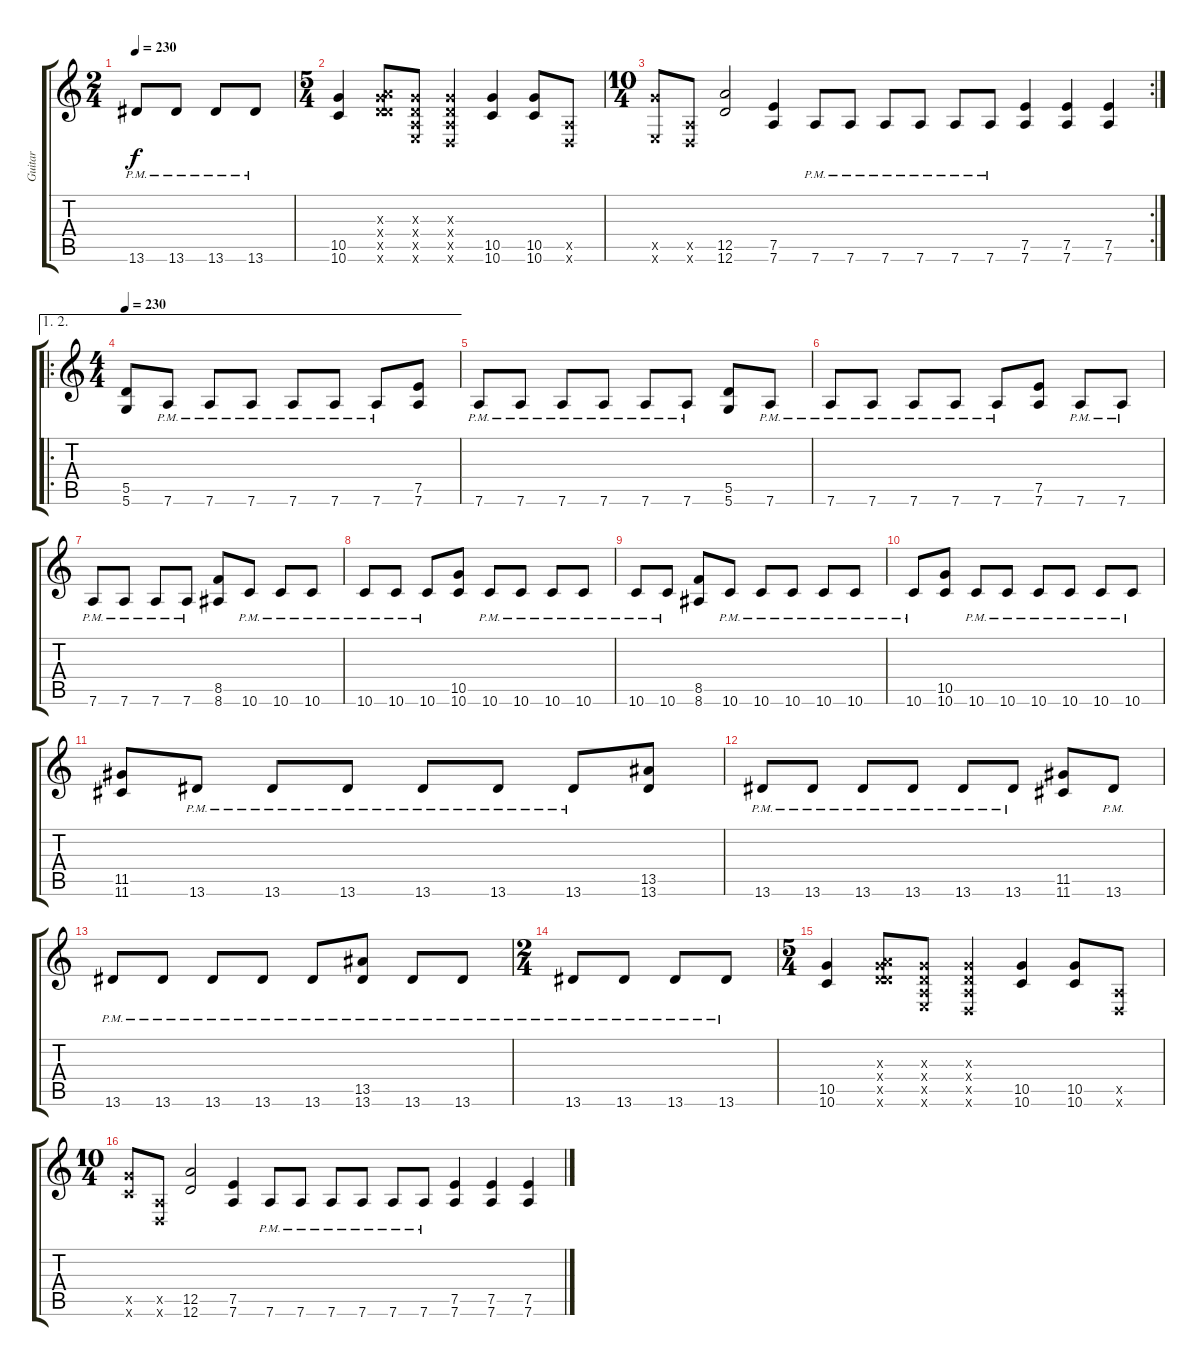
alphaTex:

\track ("Guitar " "Guitar ") {instrument distortionguitar}
\staff {score tabs}
\tuning (E4 B3 G3 D3 A2 D2) {hide}
\ts (2 4)
\tempo 230
\clef g2
\ks c
13.6{pm}.8{dy f} 13.6{pm}.8 13.6{pm}.8 13.6{pm}.8 |
\ts (5 4)
(10.5 10.6).4 (0.3{x} 0.4{x} 12.5{x} 12.6{x}).8 (0.3{x} 0.4{x} 0.5{x} 2.6{x}).8 (0.3{x} 0.4{x} 0.5{x} 0.6{x}).4 (10.5 10.6).4 (10.5 10.6).8 (0.5{x} 0.6{x}).8 |
\rc 2
\ts (10 4)
(10.5{x} 2.6{x}).8 (0.5{x} 0.6{x}).8 (12.5 12.6).2 (7.5 7.6).4 7.6{pm}.8 7.6{pm}.8 7.6{pm}.8 7.6{pm}.8 7.6{pm}.8 7.6{pm}.8 (7.5 7.6).4 (7.5 7.6).4 (7.5 7.6).4 |
\ae (1 2)
\ro
\ts (4 4)
\tempo 240
\tempo 230
(5.5 5.6).8{volume 16} 7.6{pm}.8 7.6{pm}.8 7.6{pm}.8 7.6{pm}.8 7.6{pm}.8 7.6{pm}.8 (7.5 7.6).8 |
7.6{pm}.8 7.6{pm}.8 7.6{pm}.8 7.6{pm}.8 7.6{pm}.8 7.6{pm}.8 (5.5 5.6).8 7.6{pm}.8 |
7.6{pm}.8 7.6{pm}.8 7.6{pm}.8 7.6{pm}.8 7.6{pm}.8 (7.5 7.6).8 7.6{pm}.8 7.6{pm}.8 |
7.6{pm}.8 7.6{pm}.8 7.6{pm}.8 7.6{pm}.8 (8.5 8.6).8 10.6{pm}.8 10.6{pm}.8 10.6{pm}.8 |
10.6{pm}.8 10.6{pm}.8 10.6{pm}.8 (10.5 10.6).8 10.6{pm}.8 10.6{pm}.8 10.6{pm}.8 10.6{pm}.8 |
10.6{pm}.8 10.6{pm}.8 (8.5 8.6).8 10.6{pm}.8 10.6{pm}.8 10.6{pm}.8 10.6{pm}.8 10.6{pm}.8 |
10.6{pm}.8 (10.5 10.6).8 10.6{pm}.8 10.6{pm}.8 10.6{pm}.8 10.6{pm}.8 10.6{pm}.8 10.6{pm}.8 |
(11.5 11.6).8 13.6{pm}.8 13.6{pm}.8 13.6{pm}.8 13.6{pm}.8 13.6{pm}.8 13.6{pm}.8 (13.5 13.6).8 |
13.6{pm}.8 13.6{pm}.8 13.6{pm}.8 13.6{pm}.8 13.6{pm}.8 13.6{pm}.8 (11.5 11.6).8 13.6{pm}.8 |
13.6{pm}.8 13.6{pm}.8 13.6{pm}.8 13.6{pm}.8 13.6{pm}.8 (13.5 13.6{pm}).8 13.6{pm}.8 13.6{pm}.8 |
\ts (2 4)
13.6{pm}.8 13.6{pm}.8 13.6{pm}.8 13.6{pm}.8 |
\ts (5 4)
(10.5 10.6).4 (0.3{x} 0.4{x} 12.5{x} 12.6{x}).8 (0.3{x} 0.4{x} 0.5{x} 2.6{x}).8 (0.3{x} 0.4{x} 0.5{x} 0.6{x}).4 (10.5 10.6).4 (10.5 10.6).8 (0.5{x} 0.6{x}).8 |
\ts (10 4)
(10.5{x} 10.6{x}).8 (0.5{x} 0.6{x}).8 (12.5 12.6).2 (7.5 7.6).4 7.6{pm}.8 7.6{pm}.8 7.6{pm}.8 7.6{pm}.8 7.6{pm}.8 7.6{pm}.8 (7.5 7.6).4 (7.5 7.6).4 (7.5 7.6).4
